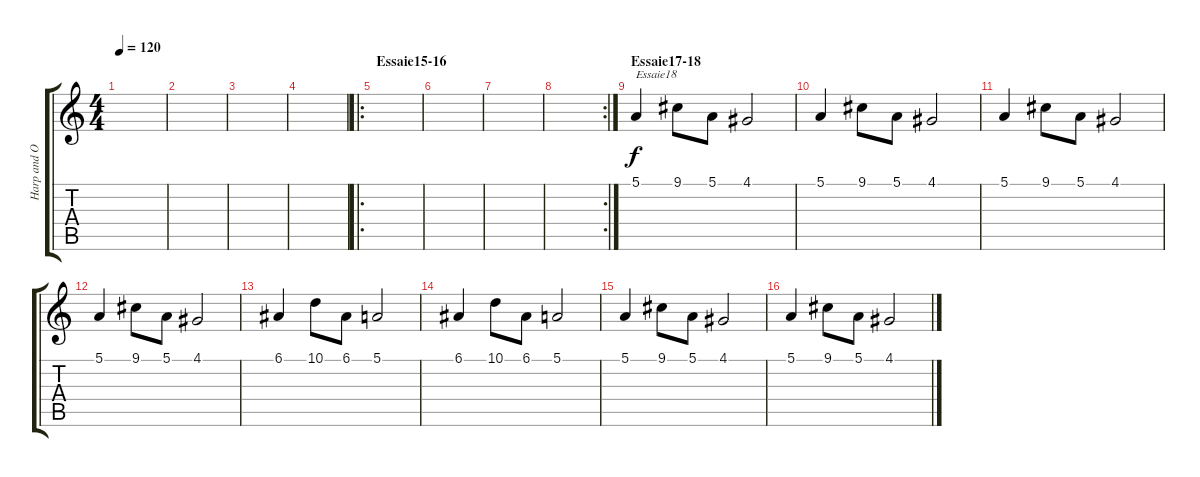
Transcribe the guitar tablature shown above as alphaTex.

\track ("Harp and Orchestra" "Harp and O") {instrument orchestrahit}
\staff {score tabs}
\tuning (E4 B3 G3 D3 A2 E2) {hide}
\ts (4 4)
\tempo 120
\clef g2
\ks c
|
|
|
|
\ro
\section ("" "Essaie15-16")
|
|
|
\rc 2
|
\section ("" "Essaie17-18")
5.1.4{txt "Essaie18" instrument pad1newage} 9.1.8 5.1.8 4.1.2 |
5.1.4 9.1.8 5.1.8 4.1.2 |
5.1.4 9.1.8 5.1.8 4.1.2 |
5.1.4 9.1.8 5.1.8 4.1.2 |
6.1.4 10.1.8 6.1.8 5.1.2 |
6.1.4 10.1.8 6.1.8 5.1.2 |
5.1.4 9.1.8 5.1.8 4.1.2 |
5.1.4 9.1.8 5.1.8 4.1.2
